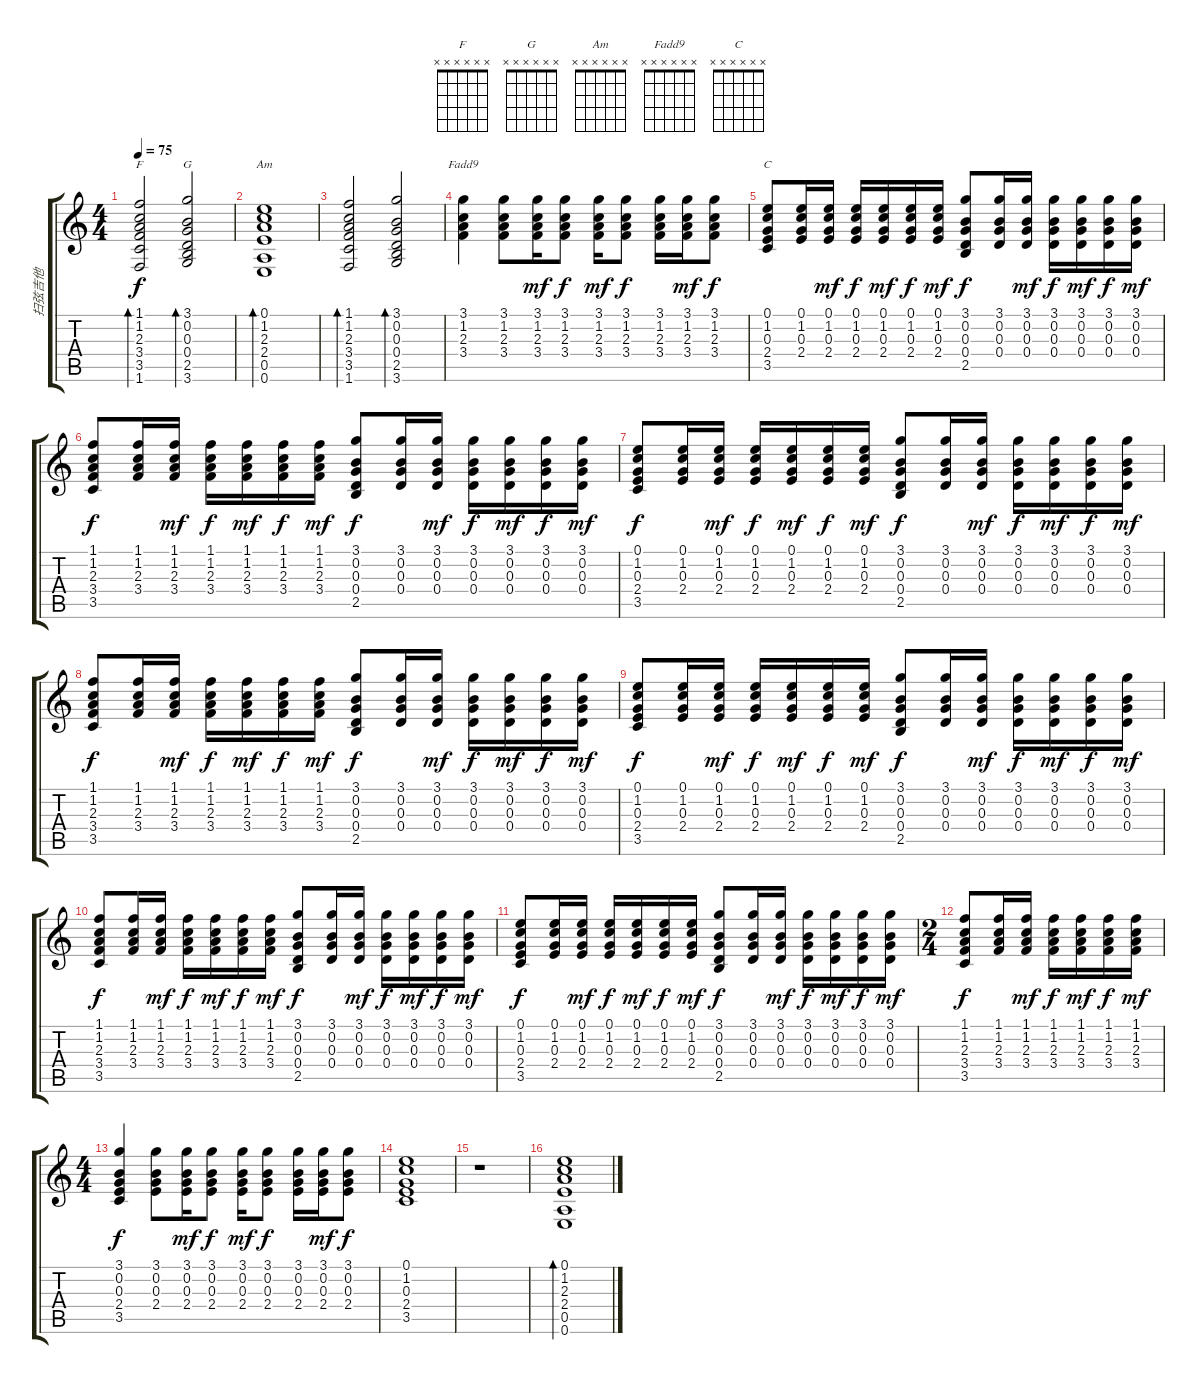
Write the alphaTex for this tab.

\track ("扫弦吉他" "扫弦吉他") {instrument acousticguitarsteel}
\staff {score tabs}
\tuning (E4 B3 G3 D3 A2 E2) {hide}
\chord ("F" x x x x x x) {firstfret 0}
\chord ("G" x x x x x x) {firstfret 0}
\chord ("Am" x x x x x x) {firstfret 0}
\chord ("Fadd9" x x x x x x) {firstfret 0}
\chord ("C" x x x x x x) {firstfret 0}
\ts (4 4)
\tempo 75
\clef g2
\ks c
(1.1 1.2 2.3 3.4 3.5 1.6).2{bd 120 ch "F" dy f} (3.1 0.2 0.3 0.4 2.5 3.6).2{bd 120 ch "G"} |
(0.1 1.2 2.3 2.4 0.5 0.6).1{bd 120 ch "Am"} |
(1.1 1.2 2.3 3.4 3.5 1.6).2{bd 120} (3.1 0.2 0.3 0.4 2.5 3.6).2{bd 120} |
(3.1 1.2 2.3 3.4).4{ch "Fadd9"} (3.1 1.2 2.3 3.4).8 (3.1 1.2 2.3 3.4).16{dy mf} (3.1 1.2 2.3 3.4).8{dy f} (3.1 1.2 2.3 3.4).16{dy mf} (3.1 1.2 2.3 3.4).8{dy f} (3.1 1.2 2.3 3.4).16 (3.1 1.2 2.3 3.4).16{dy mf} (3.1 1.2 2.3 3.4).8{dy f} |
(0.1 1.2 0.3 2.4 3.5).8{ch "C"} (0.1 1.2 0.3 2.4).16 (0.1 1.2 0.3 2.4).16{dy mf} (0.1 1.2 0.3 2.4).16{dy f} (0.1 1.2 0.3 2.4).16{dy mf} (0.1 1.2 0.3 2.4).16{dy f} (0.1 1.2 0.3 2.4).16{dy mf} (3.1 0.2 0.3 0.4 2.5).8{dy f} (3.1 0.2 0.3 0.4).16 (3.1 0.2 0.3 0.4).16{dy mf} (3.1 0.2 0.3 0.4).16{dy f} (3.1 0.2 0.3 0.4).16{dy mf} (3.1 0.2 0.3 0.4).16{dy f} (3.1 0.2 0.3 0.4).16{dy mf} |
(1.1 1.2 2.3 3.4 3.5).8{dy f} (1.1 1.2 2.3 3.4).16 (1.1 1.2 2.3 3.4).16{dy mf} (1.1 1.2 2.3 3.4).16{dy f} (1.1 1.2 2.3 3.4).16{dy mf} (1.1 1.2 2.3 3.4).16{dy f} (1.1 1.2 2.3 3.4).16{dy mf} (3.1 0.2 0.3 0.4 2.5).8{dy f} (3.1 0.2 0.3 0.4).16 (3.1 0.2 0.3 0.4).16{dy mf} (3.1 0.2 0.3 0.4).16{dy f} (3.1 0.2 0.3 0.4).16{dy mf} (3.1 0.2 0.3 0.4).16{dy f} (3.1 0.2 0.3 0.4).16{dy mf} |
(0.1 1.2 0.3 2.4 3.5).8{dy f} (0.1 1.2 0.3 2.4).16 (0.1 1.2 0.3 2.4).16{dy mf} (0.1 1.2 0.3 2.4).16{dy f} (0.1 1.2 0.3 2.4).16{dy mf} (0.1 1.2 0.3 2.4).16{dy f} (0.1 1.2 0.3 2.4).16{dy mf} (3.1 0.2 0.3 0.4 2.5).8{dy f} (3.1 0.2 0.3 0.4).16 (3.1 0.2 0.3 0.4).16{dy mf} (3.1 0.2 0.3 0.4).16{dy f} (3.1 0.2 0.3 0.4).16{dy mf} (3.1 0.2 0.3 0.4).16{dy f} (3.1 0.2 0.3 0.4).16{dy mf} |
(1.1 1.2 2.3 3.4 3.5).8{dy f} (1.1 1.2 2.3 3.4).16 (1.1 1.2 2.3 3.4).16{dy mf} (1.1 1.2 2.3 3.4).16{dy f} (1.1 1.2 2.3 3.4).16{dy mf} (1.1 1.2 2.3 3.4).16{dy f} (1.1 1.2 2.3 3.4).16{dy mf} (3.1 0.2 0.3 0.4 2.5).8{dy f} (3.1 0.2 0.3 0.4).16 (3.1 0.2 0.3 0.4).16{dy mf} (3.1 0.2 0.3 0.4).16{dy f} (3.1 0.2 0.3 0.4).16{dy mf} (3.1 0.2 0.3 0.4).16{dy f} (3.1 0.2 0.3 0.4).16{dy mf} |
(0.1 1.2 0.3 2.4 3.5).8{dy f} (0.1 1.2 0.3 2.4).16 (0.1 1.2 0.3 2.4).16{dy mf} (0.1 1.2 0.3 2.4).16{dy f} (0.1 1.2 0.3 2.4).16{dy mf} (0.1 1.2 0.3 2.4).16{dy f} (0.1 1.2 0.3 2.4).16{dy mf} (3.1 0.2 0.3 0.4 2.5).8{dy f} (3.1 0.2 0.3 0.4).16 (3.1 0.2 0.3 0.4).16{dy mf} (3.1 0.2 0.3 0.4).16{dy f} (3.1 0.2 0.3 0.4).16{dy mf} (3.1 0.2 0.3 0.4).16{dy f} (3.1 0.2 0.3 0.4).16{dy mf} |
(1.1 1.2 2.3 3.4 3.5).8{dy f} (1.1 1.2 2.3 3.4).16 (1.1 1.2 2.3 3.4).16{dy mf} (1.1 1.2 2.3 3.4).16{dy f} (1.1 1.2 2.3 3.4).16{dy mf} (1.1 1.2 2.3 3.4).16{dy f} (1.1 1.2 2.3 3.4).16{dy mf} (3.1 0.2 0.3 0.4 2.5).8{dy f} (3.1 0.2 0.3 0.4).16 (3.1 0.2 0.3 0.4).16{dy mf} (3.1 0.2 0.3 0.4).16{dy f} (3.1 0.2 0.3 0.4).16{dy mf} (3.1 0.2 0.3 0.4).16{dy f} (3.1 0.2 0.3 0.4).16{dy mf} |
(0.1 1.2 0.3 2.4 3.5).8{dy f} (0.1 1.2 0.3 2.4).16 (0.1 1.2 0.3 2.4).16{dy mf} (0.1 1.2 0.3 2.4).16{dy f} (0.1 1.2 0.3 2.4).16{dy mf} (0.1 1.2 0.3 2.4).16{dy f} (0.1 1.2 0.3 2.4).16{dy mf} (3.1 0.2 0.3 0.4 2.5).8{dy f} (3.1 0.2 0.3 0.4).16 (3.1 0.2 0.3 0.4).16{dy mf} (3.1 0.2 0.3 0.4).16{dy f} (3.1 0.2 0.3 0.4).16{dy mf} (3.1 0.2 0.3 0.4).16{dy f} (3.1 0.2 0.3 0.4).16{dy mf} |
\ts (2 4)
(1.1 1.2 2.3 3.4 3.5).8{dy f} (1.1 1.2 2.3 3.4).16 (1.1 1.2 2.3 3.4).16{dy mf} (1.1 1.2 2.3 3.4).16{dy f} (1.1 1.2 2.3 3.4).16{dy mf} (1.1 1.2 2.3 3.4).16{dy f} (1.1 1.2 2.3 3.4).16{dy mf} |
\ts (4 4)
(3.1 0.2 0.3 2.4 3.5).4{dy f} (3.1 0.2 0.3 2.4).8 (3.1 0.2 0.3 2.4).16{dy mf} (3.1 0.2 0.3 2.4).8{dy f} (3.1 0.2 0.3 2.4).16{dy mf} (3.1 0.2 0.3 2.4).8{dy f} (3.1 0.2 0.3 2.4).16 (3.1 0.2 0.3 2.4).16{dy mf} (3.1 0.2 0.3 2.4).8{dy f} |
(0.1 1.2 0.3 2.4 3.5).1 |
r.1 |
(0.1 1.2 2.3 2.4 0.5 0.6).1{bd 120}
